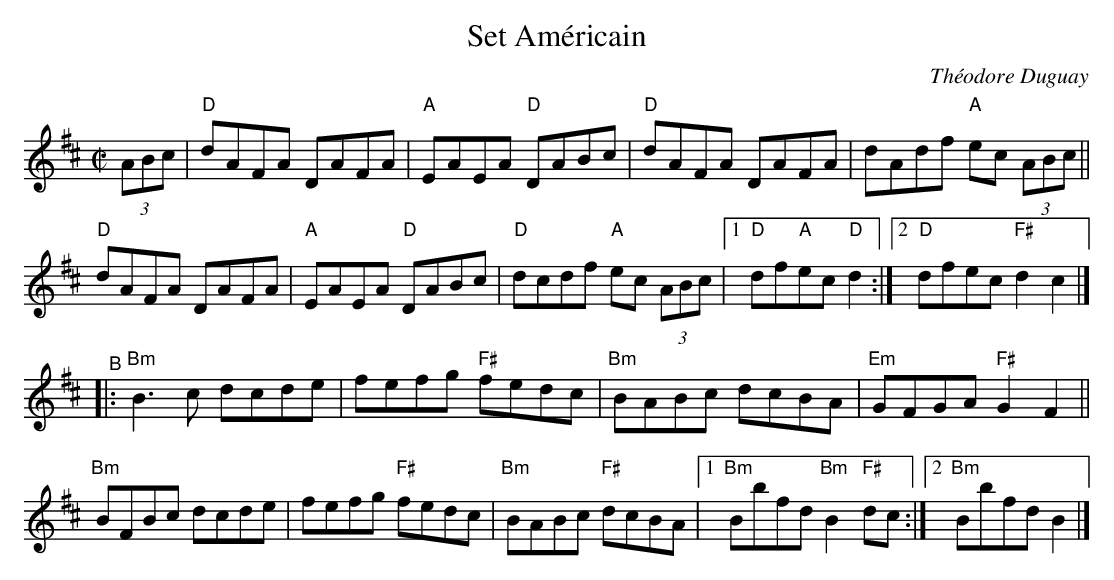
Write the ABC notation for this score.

X:1
T:Set Am\'ericain
C:Th\'eodore Duguay
M:C|
L:1/8
K:D
(3ABc |\
"D"dAFA DAFA | "A"EAEA "D"DABc | "D"dAFA DAFA | dAdf "A"ec (3ABc ||
"D"dAFA DAFA | "A"EAEA "D"DABc | "D"dcdf "A"ec (3ABc |1 "D" df"A"ec "D"d2 :|[2 "D"dfec "F#"d2c2 |]
"^B"|:
"Bm"B3c dcde | fefg "F#"fedc | "Bm"BABc dcBA | "Em"GFGA "F#"G2F2 ||
"Bm"BFBc dcde | fefg "F#"fedc | "Bm"BABc "F#"dcBA |1 "Bm"Bbfd "Bm"B2 "F#"dc :| [2 "Bm"Bbfd B2 |]
